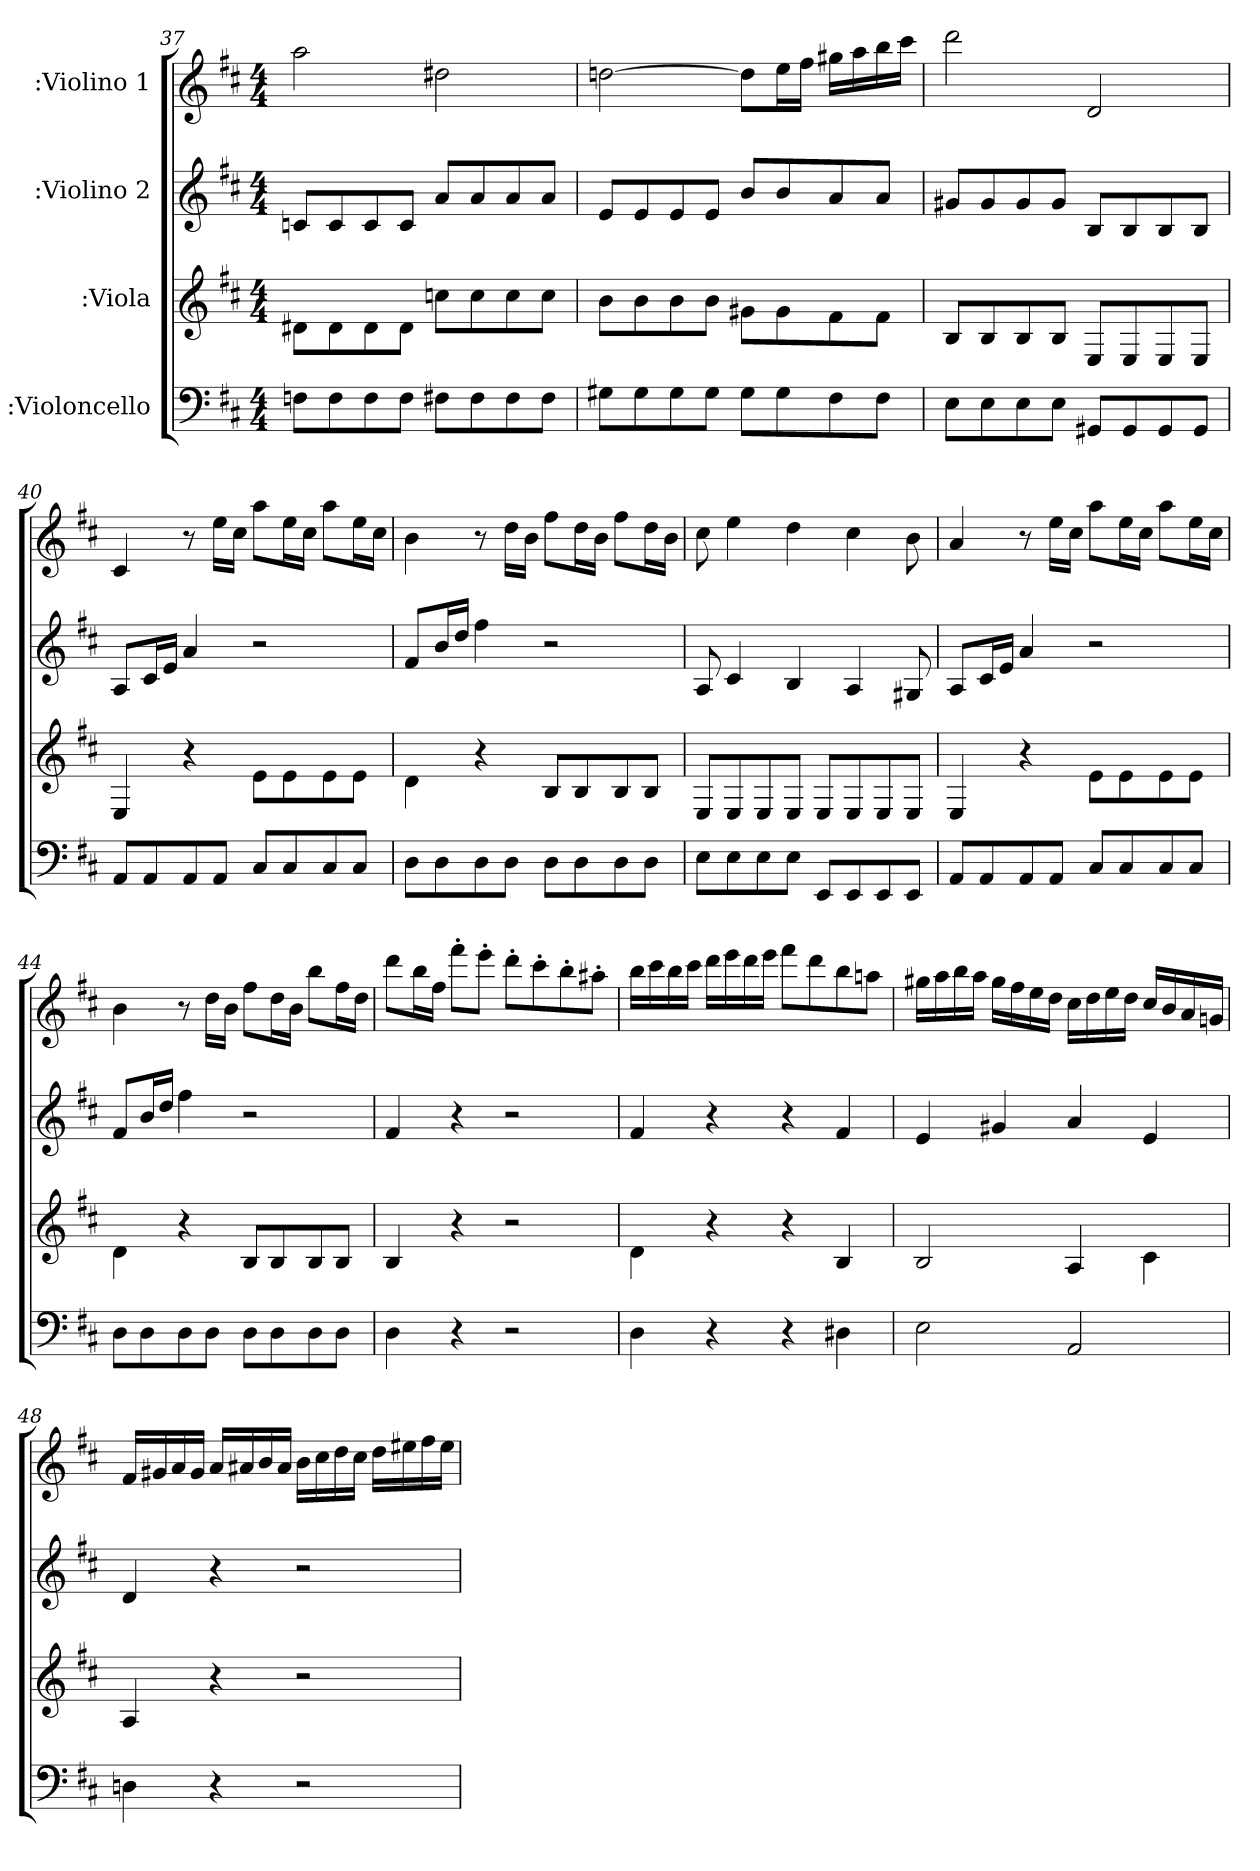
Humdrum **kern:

**kern	**kern	**kern	**kern
*part4	*part3	*part2	*part1
*staff4	*staff3	*staff2	*staff1
*I":Violoncello	*I":Viola	*I":Violino 2	*I":Violino 1
*clefF4	*	*clefG2	*clefG2
*k[f#c#]	*k[f#c#]	*k[f#c#]	*k[f#c#]
*D:	*D:	*D:	*D:
*M4/4	*M4/4	*M4/4	*M4/4
=37	=37	=37	=37
8Fn\L	8d#X\L	8cn/L	2aa\
8F\	8d#\	8c/	.
8F\	8d#\	8c/	.
8F\J	8d#\J	8c/J	.
8F#X\L	8ccn\L	8a/L	2dd#X\
8F#\	8cc\	8a/	.
8F#\	8cc\	8a/	.
8F#\J	8cc\J	8a/J	.
=38	=38	=38	=38
8G#X\L	8b\L	8e/L	[2ddn\
8G#\	8b\	8e/	.
8G#\	8b\	8e/	.
8G#\J	8b\J	8e/J	.
8G#\L	8g#X\L	8b/L	8dd\L]
8G#\	8g#\	8b/	16ee\L
.	.	.	16ff#\JJ
8F#\	8f#\	8a/	16gg#X\LL
.	.	.	16aa\
8F#\J	8f#\J	8a/J	16bb\
.	.	.	16ccc#\JJ
=39	=39	=39	=39
8E\L	8B/L	8g#X/L	2ddd\
8E\	8B/	8g#/	.
8E\	8B/	8g#/	.
8E\J	8B/J	8g#/J	.
8GG#X/L	8E/L	8B/L	2d/
8GG#/	8E/	8B/	.
8GG#/	8E/	8B/	.
8GG#/J	8E/J	8B/J	.
=40	=40	=40	=40
8AA/L	4E/	8A/L	4c#/
8AA/	.	16c#/L	.
.	.	16e/JJ	.
8AA/	4r	4a/	8r
8AA/J	.	.	16ee\LL
.	.	.	16cc#\JJ
8C#/L	8e\L	2r	8aa\L
8C#/	8e\	.	16ee\L
.	.	.	16cc#\JJ
8C#/	8e\	.	8aa\L
8C#/J	8e\J	.	16ee\L
.	.	.	16cc#\JJ
=41	=41	=41	=41
8D\L	4d\	8f#/L	4b\
8D\	.	16b/L	.
.	.	16dd/JJ	.
8D\	4r	4ff#\	8r
8D\J	.	.	16dd\LL
.	.	.	16b\JJ
8D\L	8B/L	2r	8ff#\L
8D\	8B/	.	16dd\L
.	.	.	16b\JJ
8D\	8B/	.	8ff#\L
8D\J	8B/J	.	16dd\L
.	.	.	16b\JJ
=42	=42	=42	=42
8E\L	8E/L	8A/	8cc#\
8E\	8E/	4c#/	4ee\
8E\	8E/	.	.
8E\J	8E/J	4B/	4dd\
8EE/L	8E/L	.	.
8EE/	8E/	4A/	4cc#\
8EE/	8E/	.	.
8EE/J	8E/J	8G#X/	8b\
=43	=43	=43	=43
8AA/L	4E/	8A/L	4a/
8AA/	.	16c#/L	.
.	.	16e/JJ	.
8AA/	4r	4a/	8r
8AA/J	.	.	16ee\LL
.	.	.	16cc#\JJ
8C#/L	8e\L	2r	8aa\L
8C#/	8e\	.	16ee\L
.	.	.	16cc#\JJ
8C#/	8e\	.	8aa\L
8C#/J	8e\J	.	16ee\L
.	.	.	16cc#\JJ
=44	=44	=44	=44
8D\L	4d\	8f#/L	4b\
8D\	.	16b/L	.
.	.	16dd/JJ	.
8D\	4r	4ff#\	8r
8D\J	.	.	16dd\LL
.	.	.	16b\JJ
8D\L	8B/L	2r	8ff#\L
8D\	8B/	.	16dd\L
.	.	.	16b\JJ
8D\	8B/	.	8bb\L
8D\J	8B/J	.	16ff#\L
.	.	.	16dd\JJ
=45	=45	=45	=45
4D\	4B/	4f#/	8ddd\L
.	.	.	16bb\L
.	.	.	16ff#\JJ
4r	4r	4r	8fff#'>\L
.	.	.	8eee'>\J
2r	2r	2r	8ddd'>\L
.	.	.	8ccc#'>\
.	.	.	8bb'>\
.	.	.	8aa#X'>\J
=46	=46	=46	=46
4D\	4d\	4f#/	16bb\LL
.	.	.	16ccc#\
.	.	.	16bb\
.	.	.	16ccc#\JJ
4r	4r	4r	16ddd\LL
.	.	.	16eee\
.	.	.	16ddd\
.	.	.	16eee\JJ
4r	4r	4r	8fff#\L
.	.	.	8ddd\
4D#X\	4B/	4f#/	8bb\
.	.	.	8aan\J
=47	=47	=47	=47
2E\	2B/	4e/	16gg#X\LL
.	.	.	16aa\
.	.	.	16bb\
.	.	.	16aa\JJ
.	.	4g#X/	16gg#\LL
.	.	.	16ff#\
.	.	.	16ee\
.	.	.	16dd\JJ
2AA/	4A/	4a/	16cc#\LL
.	.	.	16dd\
.	.	.	16ee\
.	.	.	16dd\JJ
.	4c#\	4e/	16cc#/LL
.	.	.	16b/
.	.	.	16a/
.	.	.	16gn/JJ
=48	=48	=48	=48
4Dn\	4A/	4d/	16f#/LL
.	.	.	16g#X/
.	.	.	16a/
.	.	.	16g#/JJ
4r	4r	4r	16a/LL
.	.	.	16a#X/
.	.	.	16b/
.	.	.	16a#/JJ
2r	2r	2r	16b\LL
.	.	.	16cc#\
.	.	.	16dd\
.	.	.	16cc#\JJ
.	.	.	16dd\LL
.	.	.	16ee#X\
.	.	.	16ff#\
.	.	.	16ee#\JJ
=	=	=	=
*-	*-	*-	*-
